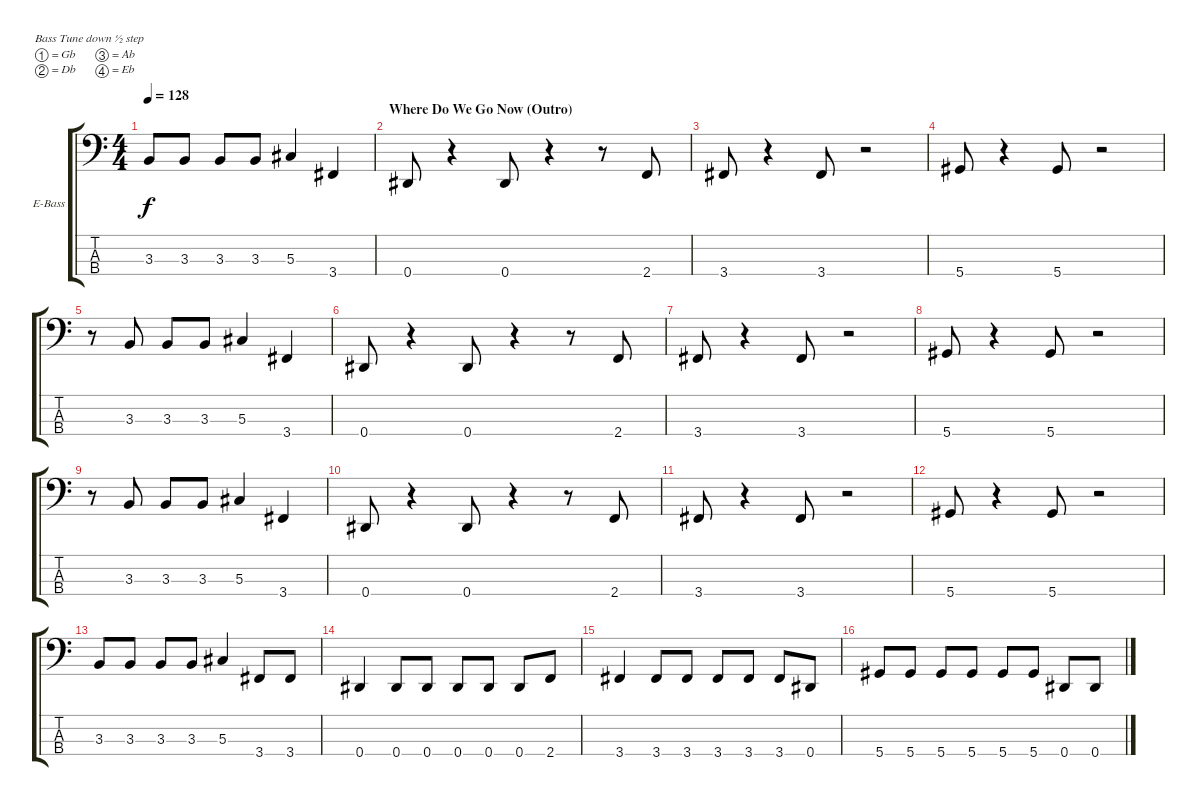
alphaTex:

\bracketExtendMode groupsimilarinstruments
\firstSystemTrackNameOrientation horizontal
\otherSystemsTrackNameOrientation horizontal
\track ("Bass (Duff)" "E-Bass") {instrument electricbasspick}
\staff {score tabs}
\tuning (Gb2 Db2 Ab1 Eb1)
\ts (4 4)
\tempo 128
\clef f4
\ks c
3.3.8{dy f} 3.3.8 3.3.8 3.3.8 5.3.4 3.4.4 |
\section ("" "Where Do We Go Now (Outro)")
0.4.8 r.4 0.4.8 r.4 r.8 2.4.8 |
3.4.8 r.4 3.4.8 r.2 |
5.4.8 r.4 5.4.8 r.2 |
r.8 3.3.8 3.3.8 3.3.8 5.3.4 3.4.4 |
0.4.8 r.4 0.4.8 r.4 r.8 2.4.8 |
3.4.8 r.4 3.4.8 r.2 |
5.4.8 r.4 5.4.8 r.2 |
r.8 3.3.8 3.3.8 3.3.8 5.3.4 3.4.4 |
0.4.8 r.4 0.4.8 r.4 r.8 2.4.8 |
3.4.8 r.4 3.4.8 r.2 |
5.4.8 r.4 5.4.8 r.2 |
3.3.8 3.3.8 3.3.8 3.3.8 5.3.4 3.4.8 3.4.8 |
0.4.4 0.4.8 0.4.8 0.4.8 0.4.8 0.4.8 2.4.8 |
3.4.4 3.4.8 3.4.8 3.4.8 3.4.8 3.4.8 0.4.8 |
5.4.8 5.4.8 5.4.8 5.4.8 5.4.8 5.4.8 0.4.8 0.4.8
